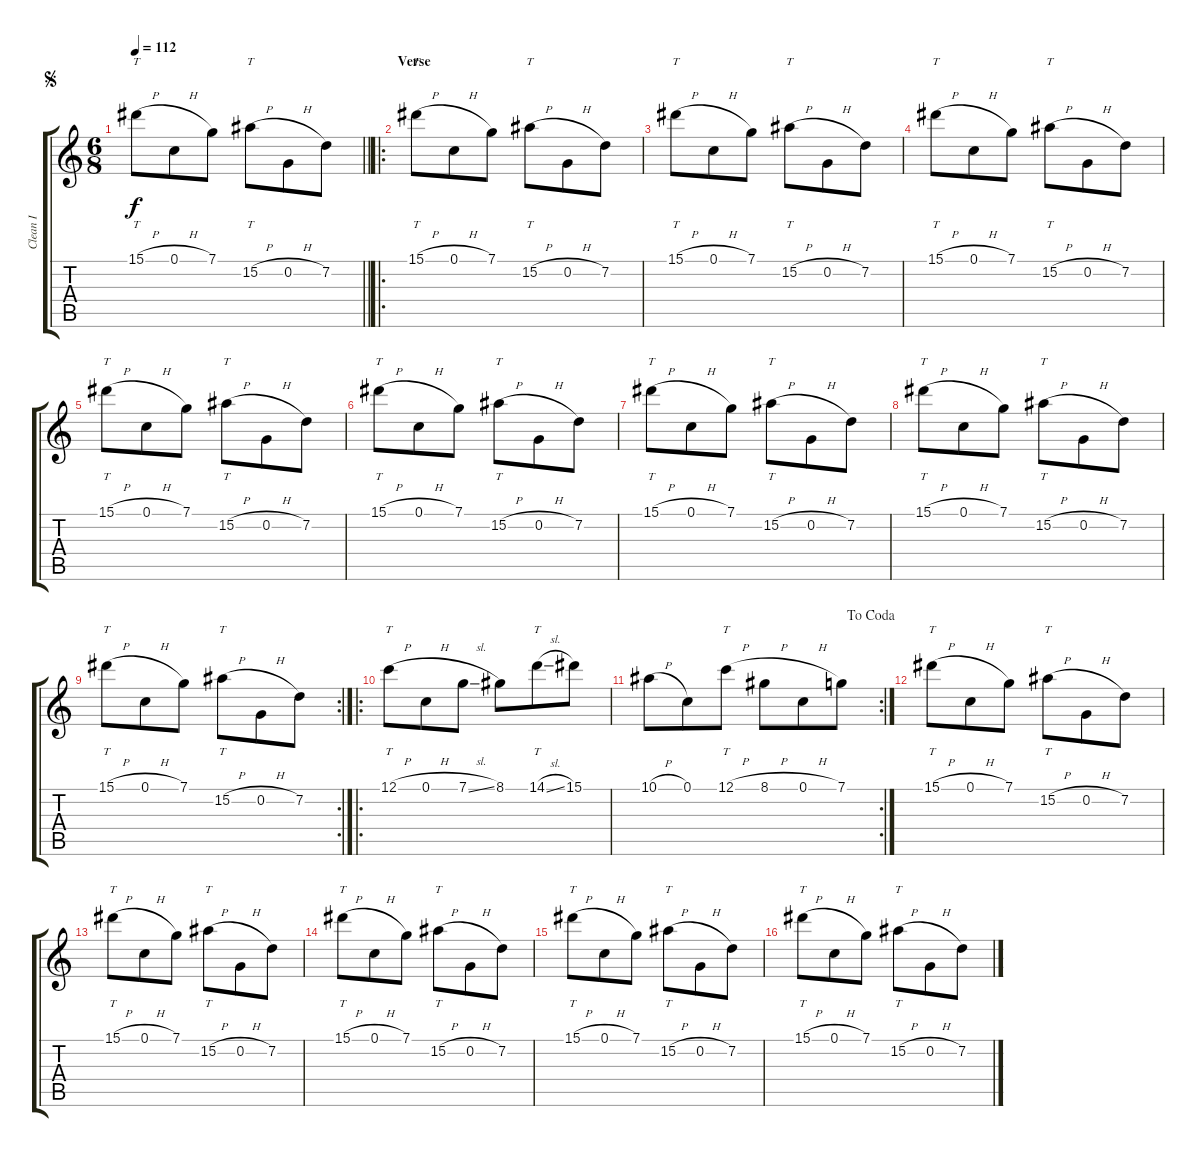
\track ("Clean I" "Clean I") {instrument electricguitarclean}
\staff {score tabs}
\tuning (C4 G3 Eb3 Bb2 F2 C2) {hide}
\ts (6 8)
\jump segno
\tempo 112
\clef g2
\barLineRight lightlight
\ks c
15.1{h}.8{tt dy f} 0.1{h}.8 7.1.8 15.2{h}.8{tt} 0.2{h}.8 7.2.8 |
\ro
\section ("" "Verse")
15.1{h}.8{tt} 0.1{h}.8 7.1.8 15.2{h}.8{tt} 0.2{h}.8 7.2.8 |
15.1{h}.8{tt} 0.1{h}.8 7.1.8 15.2{h}.8{tt} 0.2{h}.8 7.2.8 |
15.1{h}.8{tt} 0.1{h}.8 7.1.8 15.2{h}.8{tt} 0.2{h}.8 7.2.8 |
15.1{h}.8{tt} 0.1{h}.8 7.1.8 15.2{h}.8{tt} 0.2{h}.8 7.2.8 |
15.1{h}.8{tt} 0.1{h}.8 7.1.8 15.2{h}.8{tt} 0.2{h}.8 7.2.8 |
15.1{h}.8{tt} 0.1{h}.8 7.1.8 15.2{h}.8{tt} 0.2{h}.8 7.2.8 |
15.1{h}.8{tt} 0.1{h}.8 7.1.8 15.2{h}.8{tt} 0.2{h}.8 7.2.8 |
\rc 2
15.1{h}.8{tt} 0.1{h}.8 7.1.8 15.2{h}.8{tt} 0.2{h}.8 7.2.8 |
\ro
12.1{h}.8{tt} 0.1{h}.8 7.1{sl}.8 8.1.8 14.1{sl}.8{tt} 15.1.8 |
\rc 2
\jump dacoda
10.1{h}.8 0.1.8 12.1{h}.8{tt} 8.1{h}.8 0.1{h}.8 7.1.8 |
15.1{h}.8{tt} 0.1{h}.8 7.1.8 15.2{h}.8{tt} 0.2{h}.8 7.2.8 |
15.1{h}.8{tt} 0.1{h}.8 7.1.8 15.2{h}.8{tt} 0.2{h}.8 7.2.8 |
15.1{h}.8{tt} 0.1{h}.8 7.1.8 15.2{h}.8{tt} 0.2{h}.8 7.2.8 |
15.1{h}.8{tt} 0.1{h}.8 7.1.8 15.2{h}.8{tt} 0.2{h}.8 7.2.8 |
15.1{h}.8{tt} 0.1{h}.8 7.1.8 15.2{h}.8{tt} 0.2{h}.8 7.2.8
